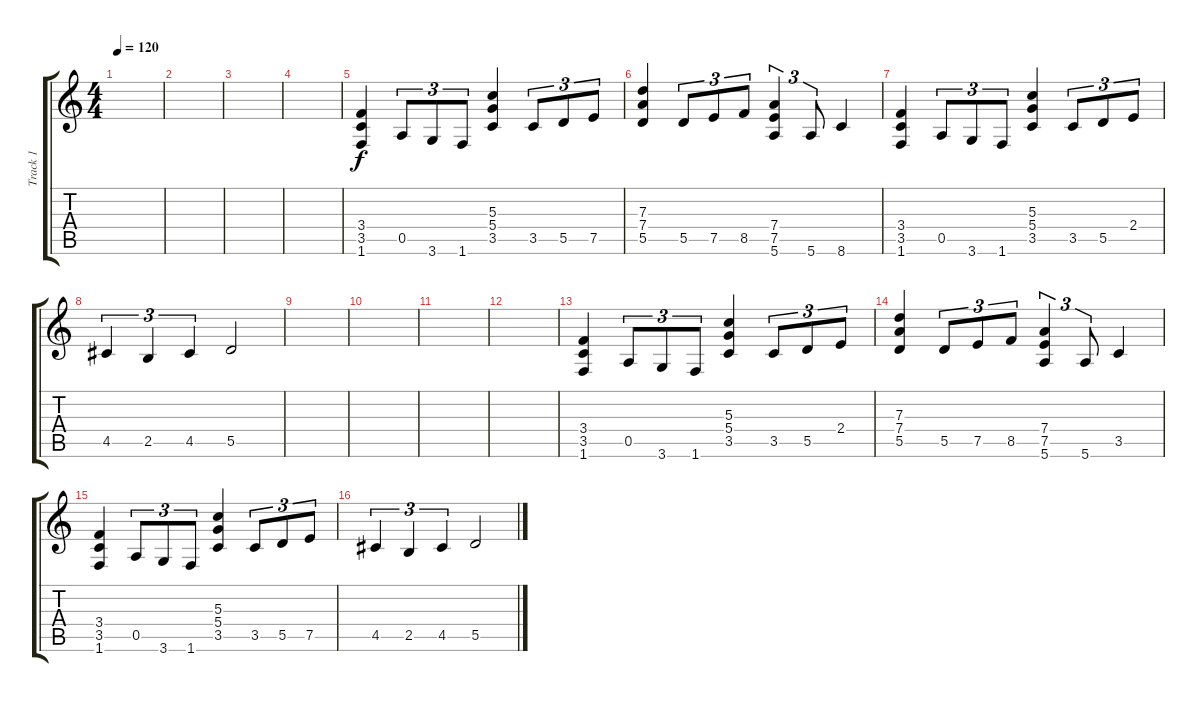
\track ("Track 1" "Track 1") {instrument overdrivenguitar}
\staff {score tabs}
\tuning (E4 B3 G3 D3 A2 E2) {hide}
\ts (4 4)
\tempo 120
\clef g2
\ks c
|
|
|
|
(3.4 3.5 1.6).4 0.5.8{tu (3 2)} 3.6.8{tu (3 2)} 1.6.8{tu (3 2)} (5.3 5.4 3.5).4 3.5.8{tu (3 2)} 5.5.8{tu (3 2)} 7.5.8{tu (3 2)} |
(7.3 7.4 5.5).4 5.5.8{tu (3 2)} 7.5.8{tu (3 2)} 8.5.8{tu (3 2)} (7.4 7.5 5.6).4{tu (3 2)} 5.6.8{tu (3 2)} 8.6.4 |
(3.4 3.5 1.6).4 0.5.8{tu (3 2)} 3.6.8{tu (3 2)} 1.6.8{tu (3 2)} (5.3 5.4 3.5).4 3.5.8{tu (3 2)} 5.5.8{tu (3 2)} 2.4.8{tu (3 2)} |
4.5.4{tu (3 2)} 2.5.4{tu (3 2)} 4.5.4{tu (3 2)} 5.5.2 |
|
|
|
|
(3.4 3.5 1.6).4 0.5.8{tu (3 2)} 3.6.8{tu (3 2)} 1.6.8{tu (3 2)} (5.3 5.4 3.5).4 3.5.8{tu (3 2)} 5.5.8{tu (3 2)} 2.4.8{tu (3 2)} |
(7.3 7.4 5.5).4 5.5.8{tu (3 2)} 7.5.8{tu (3 2)} 8.5.8{tu (3 2)} (7.4 7.5 5.6).4{tu (3 2)} 5.6.8{tu (3 2)} 3.5.4 |
(3.4 3.5 1.6).4 0.5.8{tu (3 2)} 3.6.8{tu (3 2)} 1.6.8{tu (3 2)} (5.3 5.4 3.5).4 3.5.8{tu (3 2)} 5.5.8{tu (3 2)} 7.5.8{tu (3 2)} |
4.5.4{tu (3 2)} 2.5.4{tu (3 2)} 4.5.4{tu (3 2)} 5.5.2
